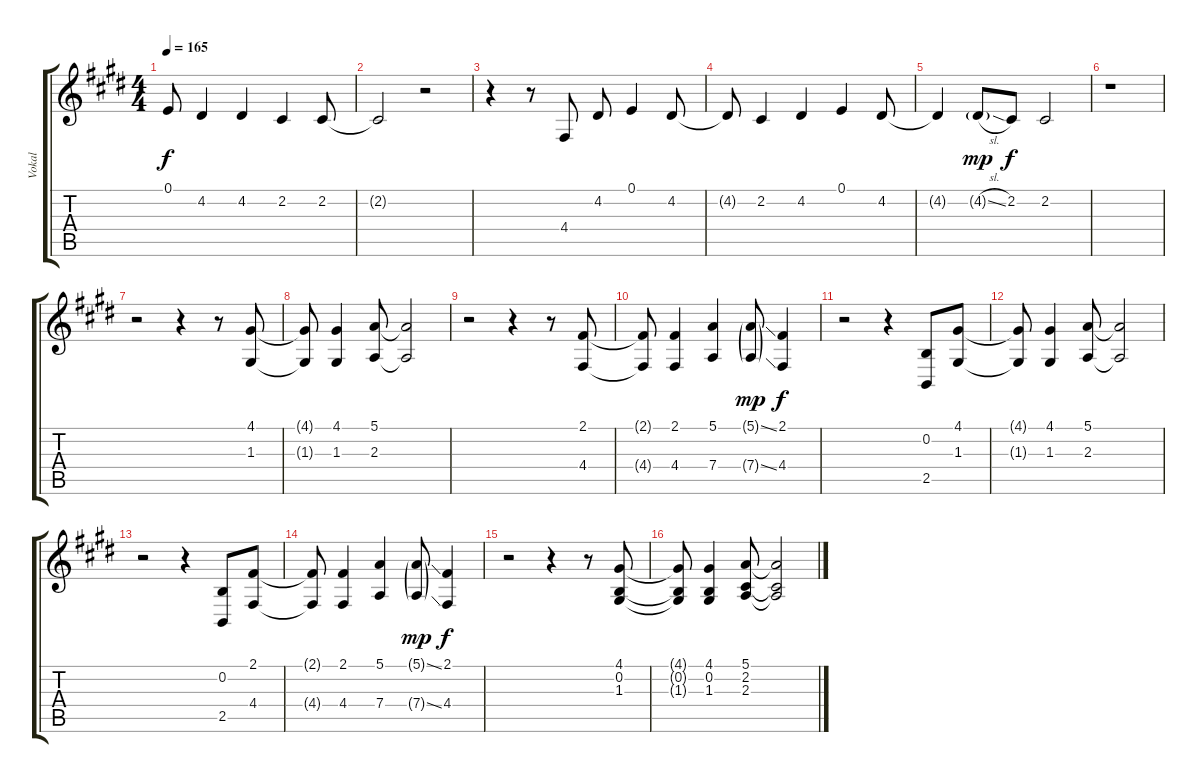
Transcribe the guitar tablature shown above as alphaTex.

\track ("Vokal" "Vokal") {instrument viola}
\staff {score tabs}
\tuning (E4 B3 G3 D3 A2 E2) {hide}
\ts (4 4)
\tempo 165
\clef g2
\ks e
0.1{t}.8{dy f} 4.2.4 4.2.4 2.2.4 2.2.8 |
2.2{t}.2 r.2 |
r.4 r.8 4.4.8 4.2.8 0.1.4 4.2.8 |
4.2{t}.8 2.2.4 4.2.4 0.1.4 4.2.8 |
4.2{t}.4 4.2{sl g}.8{dy mp} 2.2.8{dy f} 2.2.2 |
r.1 |
r.2 r.4 r.8 (4.1 1.3).8 |
(4.1{t} 1.3{t}).8 (4.1 1.3).4 (5.1 2.3).8 (5.1{t} 2.3{t}).2 |
r.2 r.4 r.8 (2.1 4.4).8 |
(2.1{t} 4.4{t}).8 (2.1 4.4).4 (5.1 7.4).4 (5.1{ss g} 7.4{ss g}).8{dy mp} (2.1 4.4).4{dy f} |
r.2 r.4 (0.2 2.5).8 (4.1 1.3).8 |
(4.1{t} 1.3{t}).8 (4.1 1.3).4 (5.1 2.3).8 (5.1{t} 2.3{t}).2 |
r.2 r.4 (0.2 2.5).8 (2.1 4.4).8 |
(2.1{t} 4.4{t}).8 (2.1 4.4).4 (5.1 7.4).4 (5.1{ss g} 7.4{ss g}).8{dy mp} (2.1 4.4).4{dy f} |
r.2 r.4 r.8 (4.1 0.2 1.3).8 |
(4.1{t} 0.2{t} 1.3{t}).8 (4.1 0.2 1.3).4 (5.1 2.2 2.3).8 (5.1{t} 2.2{t} 2.3{t}).2
